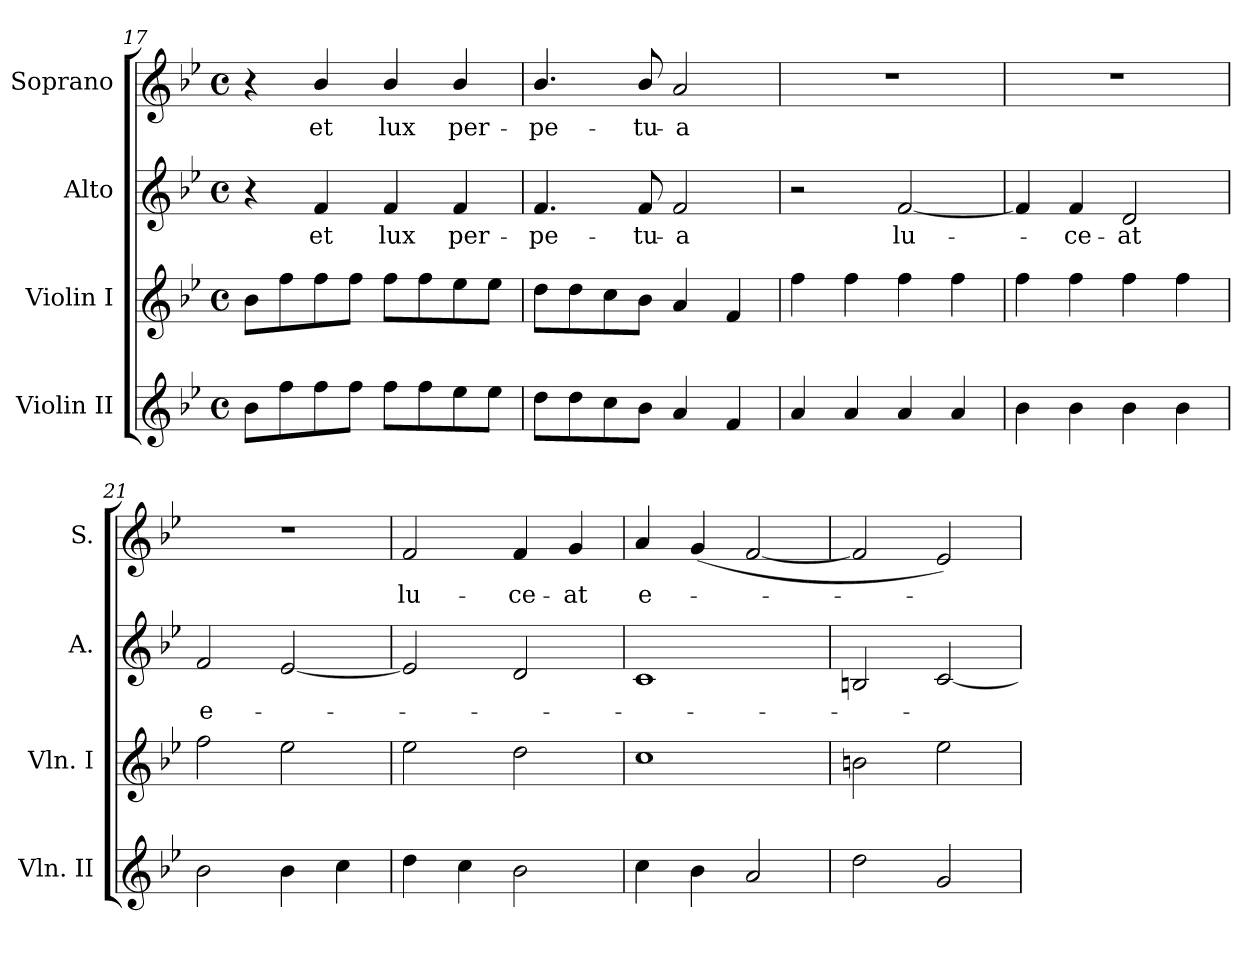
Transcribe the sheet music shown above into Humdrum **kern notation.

**kern	**kern	**kern	**text	**kern	**text
*part4	*part3	*part2	*part2	*part1	*part1
*staff4	*staff3	*staff2	*staff2	*staff1	*staff1
*I"Violin II	*I"Violin I	*I"Alto	*	*I"Soprano	*
*I'Vln. II	*I'Vln. I	*I'A.	*	*I'S.	*
*clefG2	*clefG2	*clefG2	*	*clefG2	*
*k[b-e-]	*k[b-e-]	*k[b-e-]	*	*k[b-e-]	*
*B-:	*B-:	*B-:	*	*B-:	*
*M4/4	*M4/4	*M4/4	*	*M4/4	*
*met(c)	*met(c)	*met(c)	*	*met(c)	*
=17	=17	=17	=17	=17	=17
8b-i\L	8b-i\L	4r	.	4r	.
8ffi\	8ffi\	.	.	.	.
!	!	!	!LO:LY:b:color=#000000	!	!
!	!	!	!	!	!LO:LY:b:color=#000000
8ffi\	8ffi\	4fi/	et	4b-i/	et
8ffi\J	8ffi\J	.	.	.	.
!	!	!	!LO:LY:b:color=#000000	!	!
!	!	!	!	!	!LO:LY:b:color=#000000
8ffi\L	8ffi\L	4fi/	lux	4b-i/	lux
8ffi\	8ffi\	.	.	.	.
!	!	!	!LO:LY:b:color=#000000	!	!
!	!	!	!	!	!LO:LY:b:color=#000000
8ee-i\	8ee-i\	4fi/	per-	4b-i/	per-
8ee-i\J	8ee-i\J	.	.	.	.
!!LO:PB:g=z
=18	=18	=18	=18	=18	=18
!	!	!	!LO:LY:b:color=#000000	!	!
!	!	!	!	!	!LO:LY:b:color=#000000
8ddi\L	8ddi\L	4.fi/	-pe-	4.b-i/	-pe-
8ddi\	8ddi\	.	.	.	.
8cci\	8cci\	.	.	.	.
!	!	!	!LO:LY:b:color=#000000	!	!
!	!	!	!	!	!LO:LY:b:color=#000000
8b-i\J	8b-i\J	8fi/	-tu-	8b-i/	-tu-
!	!	!	!LO:LY:b:color=#000000	!	!
!	!	!	!	!	!LO:LY:b:color=#000000
4ai/	4ai/	2fi/	-a	2ai/	-a
4fi/	4fi/	.	.	.	.
=19	=19	=19	=19	=19	=19
4ai/	4ffi\	2r	.	1r	.
4ai/	4ffi\	.	.	.	.
!	!	!	!LO:LY:b:color=#000000	!	!
4ai/	4ffi\	[2fi/	lu-	.	.
4ai/	4ffi\	.	.	.	.
=20	=20	=20	=20	=20	=20
4b-i\	4ffi\	4fi/]	.	1r	.
!	!	!	!LO:LY:b:color=#000000	!	!
4b-i\	4ffi\	4fi/	-ce-	.	.
!	!	!	!LO:LY:b:color=#000000	!	!
4b-i\	4ffi\	2di/	-at	.	.
4b-i\	4ffi\	.	.	.	.
=21	=21	=21	=21	=21	=21
!	!	!	!LO:LY:b:color=#000000	!	!
2b-i\	2ffi\	2fi/	e-	1r	.
4b-i\	2ee-i\	[2e-i/	.	.	.
4cci\	.	.	.	.	.
=22	=22	=22	=22	=22	=22
!	!	!	!	!	!LO:LY:b:color=#000000
4ddi\	2ee-i\	2e-i/]	.	2fi/	lu-
4cci\	.	.	.	.	.
!	!	!	!	!	!LO:LY:b:color=#000000
2b-i\	2ddi\	2di/	.	4fi/	-ce-
!	!	!	!	!	!LO:LY:b:color=#000000
.	.	.	.	4gi/	-at
=23	=23	=23	=23	=23	=23
!	!	!	!	!	!LO:LY:b:color=#000000
4cci\	1cci	1ci	.	4ai/	e-
4b-i\	.	.	.	(4gi/	.
2ai/	.	.	.	[2fi/	.
=24	=24	=24	=24	=24	=24
2ddi\	2bni\	2Bni/	.	2fi/]	.
2gi/	2ee-i\	[2ci/	.	2e-i/)	.
=	=	=	=	=	=
*-	*-	*-	*-	*-	*-
